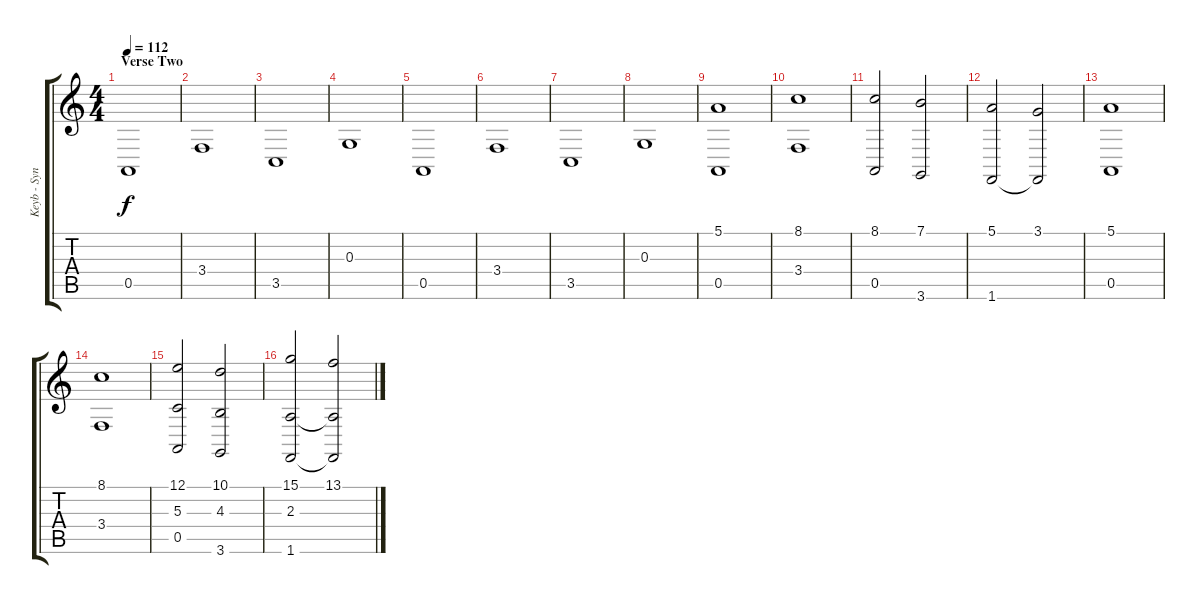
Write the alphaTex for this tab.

\track ("Keyb - Synth String" "Keyb - Syn") {instrument stringensemble1}
\staff {score tabs}
\tuning (E4 B3 G3 D3 A2 E2) {hide}
\ts (4 4)
\section ("" "Verse Two")
\tempo 112
\clef g2
\ks c
0.5.1{dy f volume 9} |
3.4.1 |
3.5.1 |
0.3.1 |
0.5.1 |
3.4.1 |
3.5.1 |
0.3.1 |
(5.1 0.5).1 |
(8.1 3.4).1 |
(8.1 0.5).2 (7.1 3.6).2 |
(5.1 1.6).2 (3.1 1.6{t}).2 |
(5.1 0.5).1 |
(8.1 3.4).1 |
(12.1 5.3 0.5).2{volume 3} (10.1 4.3 3.6).2 |
(15.1 2.3 1.6).2 (13.1 2.3{t} 1.6{t}).2
